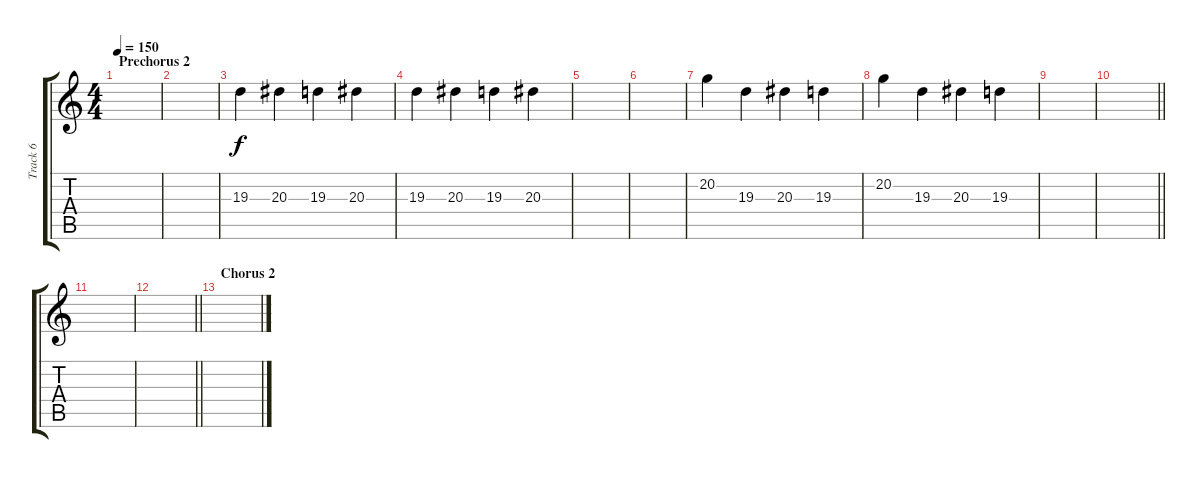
\track ("Track 6" "Track 6") {instrument stringensemble1}
\staff {score tabs}
\tuning (E4 B3 G3 D3 A2 E2) {hide}
\ts (4 4)
\section ("" "Prechorus 2")
\tempo 150
\clef g2
\ks c
|
|
19.3.4 20.3.4 19.3.4 20.3.4 |
19.3.4 20.3.4 19.3.4 20.3.4 |
|
|
20.2.4 19.3.4 20.3.4 19.3.4 |
20.2.4 19.3.4 20.3.4 19.3.4 |
|
\barLineRight lightlight
|
|
\barLineRight lightlight
|
\section ("" "Chorus 2")
